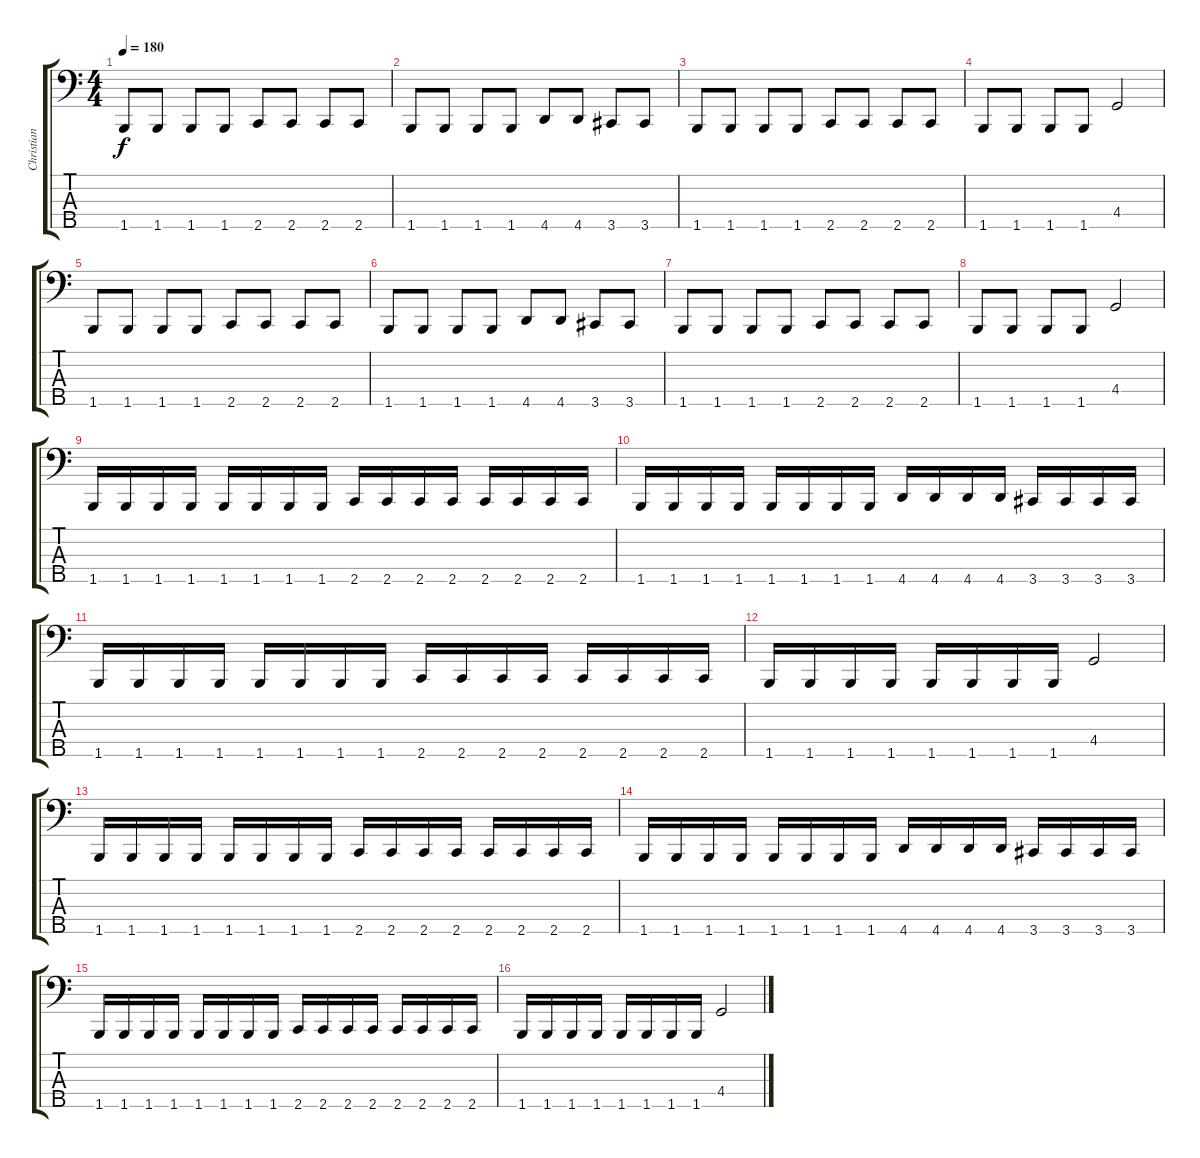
\track ("Christian " "Christian ") {instrument electricbasspick}
\staff {score tabs}
\tuning (Gb2 Db2 Ab1 Eb1 Bb0) {hide}
\ts (4 4)
\tempo 180
\clef f4
\ks c
1.5.8{dy f} 1.5.8 1.5.8 1.5.8 2.5.8 2.5.8 2.5.8 2.5.8 |
1.5.8 1.5.8 1.5.8 1.5.8 4.5.8 4.5.8 3.5.8 3.5.8 |
1.5.8 1.5.8 1.5.8 1.5.8 2.5.8 2.5.8 2.5.8 2.5.8 |
1.5.8 1.5.8 1.5.8 1.5.8 4.4.2 |
1.5.8 1.5.8 1.5.8 1.5.8 2.5.8 2.5.8 2.5.8 2.5.8 |
1.5.8 1.5.8 1.5.8 1.5.8 4.5.8 4.5.8 3.5.8 3.5.8 |
1.5.8 1.5.8 1.5.8 1.5.8 2.5.8 2.5.8 2.5.8 2.5.8 |
1.5.8 1.5.8 1.5.8 1.5.8 4.4.2 |
1.5.16 1.5.16 1.5.16 1.5.16 1.5.16 1.5.16 1.5.16 1.5.16 2.5.16 2.5.16 2.5.16 2.5.16 2.5.16 2.5.16 2.5.16 2.5.16 |
1.5.16 1.5.16 1.5.16 1.5.16 1.5.16 1.5.16 1.5.16 1.5.16 4.5.16 4.5.16 4.5.16 4.5.16 3.5.16 3.5.16 3.5.16 3.5.16 |
1.5.16 1.5.16 1.5.16 1.5.16 1.5.16 1.5.16 1.5.16 1.5.16 2.5.16 2.5.16 2.5.16 2.5.16 2.5.16 2.5.16 2.5.16 2.5.16 |
1.5.16 1.5.16 1.5.16 1.5.16 1.5.16 1.5.16 1.5.16 1.5.16 4.4.2 |
1.5.16 1.5.16 1.5.16 1.5.16 1.5.16 1.5.16 1.5.16 1.5.16 2.5.16 2.5.16 2.5.16 2.5.16 2.5.16 2.5.16 2.5.16 2.5.16 |
1.5.16 1.5.16 1.5.16 1.5.16 1.5.16 1.5.16 1.5.16 1.5.16 4.5.16 4.5.16 4.5.16 4.5.16 3.5.16 3.5.16 3.5.16 3.5.16 |
1.5.16 1.5.16 1.5.16 1.5.16 1.5.16 1.5.16 1.5.16 1.5.16 2.5.16 2.5.16 2.5.16 2.5.16 2.5.16 2.5.16 2.5.16 2.5.16 |
1.5.16 1.5.16 1.5.16 1.5.16 1.5.16 1.5.16 1.5.16 1.5.16 4.4.2
